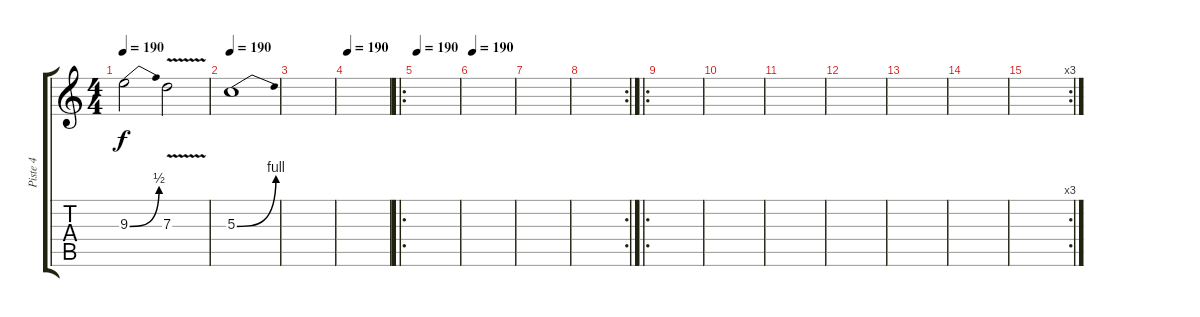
\track ("Piste 4" "Piste 4") {instrument distortionguitar}
\staff {score tabs}
\tuning (E4 B3 G3 D3 A2 E2) {hide}
\ts (4 4)
\tempo 190
\clef g2
\ks c
9.3{be (bend 0 0 60 2)}.2{dy f} 7.3{v}.2 |
\tempo 190
5.3{be (bend 0 0 60 4)}.1 |
|
\tempo 190
|
\ro
\tempo 190
|
\tempo 190
|
|
\rc 2
|
\ro
|
|
|
|
|
|
\rc 3
